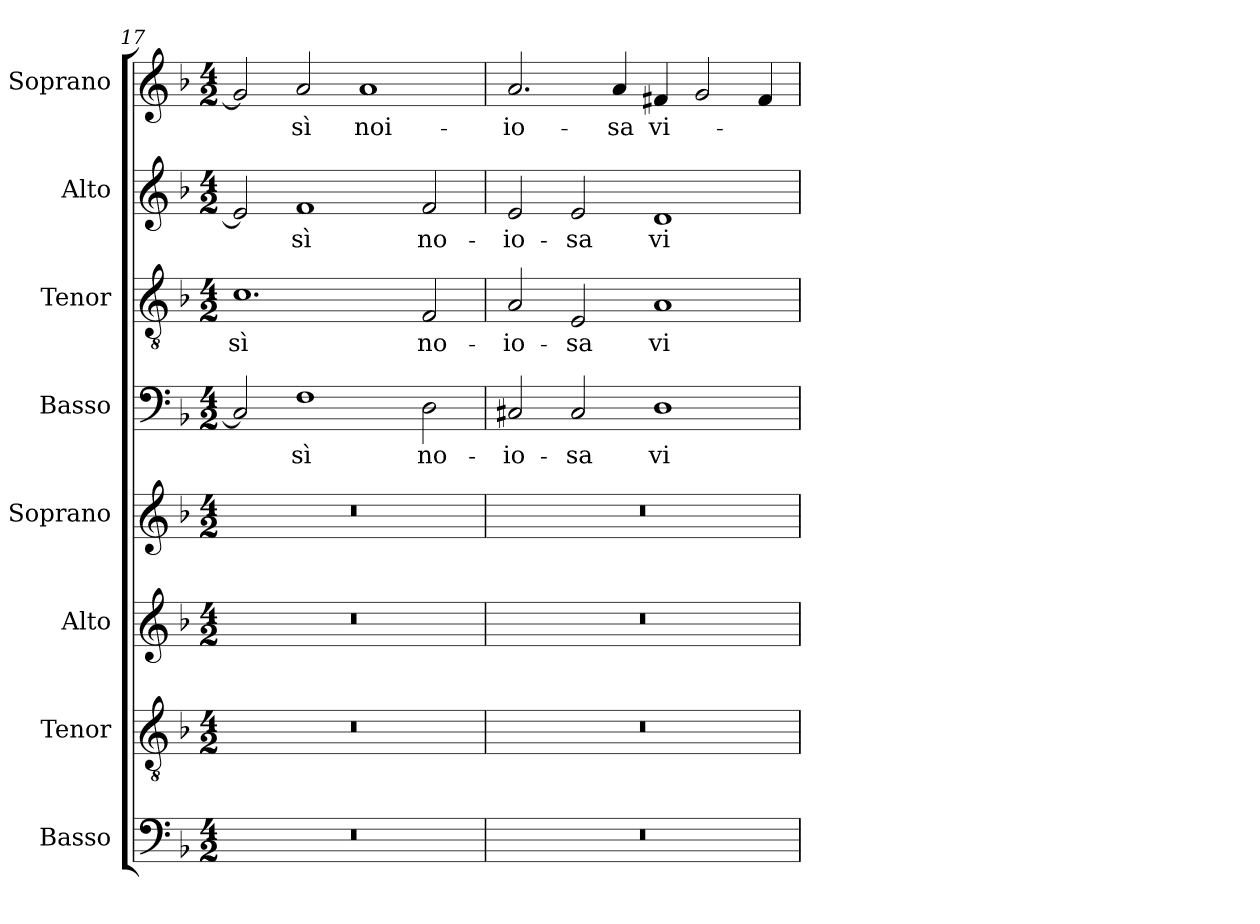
**kern	**kern	**kern	**kern	**kern	**text	**kern	**text	**kern	**text	**kern	**text
*part8	*part7	*part6	*part5	*part4	*part4	*part3	*part3	*part2	*part2	*part1	*part1
*staff8	*staff7	*staff6	*staff5	*staff4	*staff4	*staff3	*staff3	*staff2	*staff2	*staff1	*staff1
*I"Basso	*I"Tenor	*I"Alto	*I"Soprano	*I"Basso	*	*I"Tenor	*	*I"Alto	*	*I"Soprano	*
*	*I'T.	*I'A.	*I'Sop.	*	*	*I'T.	*	*I'A.	*	*I'Sop.	*
*clefF4	*clefGv2	*clefG2	*clefG2	*clefF4	*	*clefGv2	*	*clefG2	*	*clefG2	*
*	*ITrd7c12	*	*	*	*	*ITrd7c12	*	*	*	*	*
*k[b-]	*k[b-]	*k[b-]	*k[b-]	*k[b-]	*	*k[b-]	*	*k[b-]	*	*k[b-]	*
*F:	*F:	*F:	*F:	*F:	*	*F:	*	*F:	*	*F:	*
*M4/2	*M4/2	*M4/2	*M4/2	*M4/2	*	*M4/2	*	*M4/2	*	*M4/2	*
=17	=17	=17	=17	=17	=17	=17	=17	=17	=17	=17	=17
!LO:N:vis=1	!LO:N:vis=1	!LO:N:vis=1	!LO:N:vis=1	!	!	!	!	!	!	!	!
!	!	!	!	!	!	!	!LO:LY:b:color=#000000	!	!	!	!
0r	0r	0r	0r	2Ci/]	.	1.Ci	sì	2ei/]	.	2gi/]	.
!	!	!	!	!	!LO:LY:b:color=#000000	!	!	!	!	!	!
!	!	!	!	!	!	!	!	!	!LO:LY:b:color=#000000	!	!
!	!	!	!	!	!	!	!	!	!	!	!LO:LY:b:color=#000000
.	.	.	.	1Fi	sì	.	.	1fi	sì	2ai/	sì
!	!	!	!	!	!	!	!	!	!	!	!LO:LY:b:color=#000000
.	.	.	.	.	.	.	.	.	.	1ai	noi-
!	!	!	!	!	!LO:LY:b:color=#000000	!	!	!	!	!	!
!	!	!	!	!	!	!	!LO:LY:b:color=#000000	!	!	!	!
!	!	!	!	!	!	!	!	!	!LO:LY:b:color=#000000	!	!
.	.	.	.	2Di\	no-	2FFi/	no-	2fi/	no-	.	.
!!LO:LB:g=z
=18	=18	=18	=18	=18	=18	=18	=18	=18	=18	=18	=18
!LO:N:vis=1	!LO:N:vis=1	!LO:N:vis=1	!LO:N:vis=1	!	!	!	!	!	!	!	!
!	!	!	!	!	!LO:LY:b:color=#000000	!	!	!	!	!	!
!	!	!	!	!	!	!	!LO:LY:b:color=#000000	!	!	!	!
!	!	!	!	!	!	!	!	!	!LO:LY:b:color=#000000	!	!
!	!	!	!	!	!	!	!	!	!	!	!LO:LY:b:color=#000000
0r	0r	0r	0r	2C#Xi/	-io-	2AAi/	-io-	2ei/	-io-	2.ai/	-io-
!	!	!	!	!	!LO:LY:b:color=#000000	!	!	!	!	!	!
!	!	!	!	!	!	!	!LO:LY:b:color=#000000	!	!	!	!
!	!	!	!	!	!	!	!	!	!LO:LY:b:color=#000000	!	!
.	.	.	.	2C#i/	-sa	2EEi/	-sa	2ei/	-sa	.	.
!	!	!	!	!	!	!	!	!	!	!	!LO:LY:b:color=#000000
.	.	.	.	.	.	.	.	.	.	4ai/	-sa
!	!	!	!	!	!LO:LY:b:color=#000000	!	!	!	!	!	!
!	!	!	!	!	!	!	!LO:LY:b:color=#000000	!	!	!	!
!	!	!	!	!	!	!	!	!	!LO:LY:b:color=#000000	!	!
!	!	!	!	!	!	!	!	!	!	!	!LO:LY:b:color=#000000
.	.	.	.	1Di	vi-	1AAi	vi-	1di	vi-	4f#Xi/	vi-
.	.	.	.	.	.	.	.	.	.	2gi/	.
.	.	.	.	.	.	.	.	.	.	4f#i/	.
=	=	=	=	=	=	=	=	=	=	=	=
*-	*-	*-	*-	*-	*-	*-	*-	*-	*-	*-	*-
